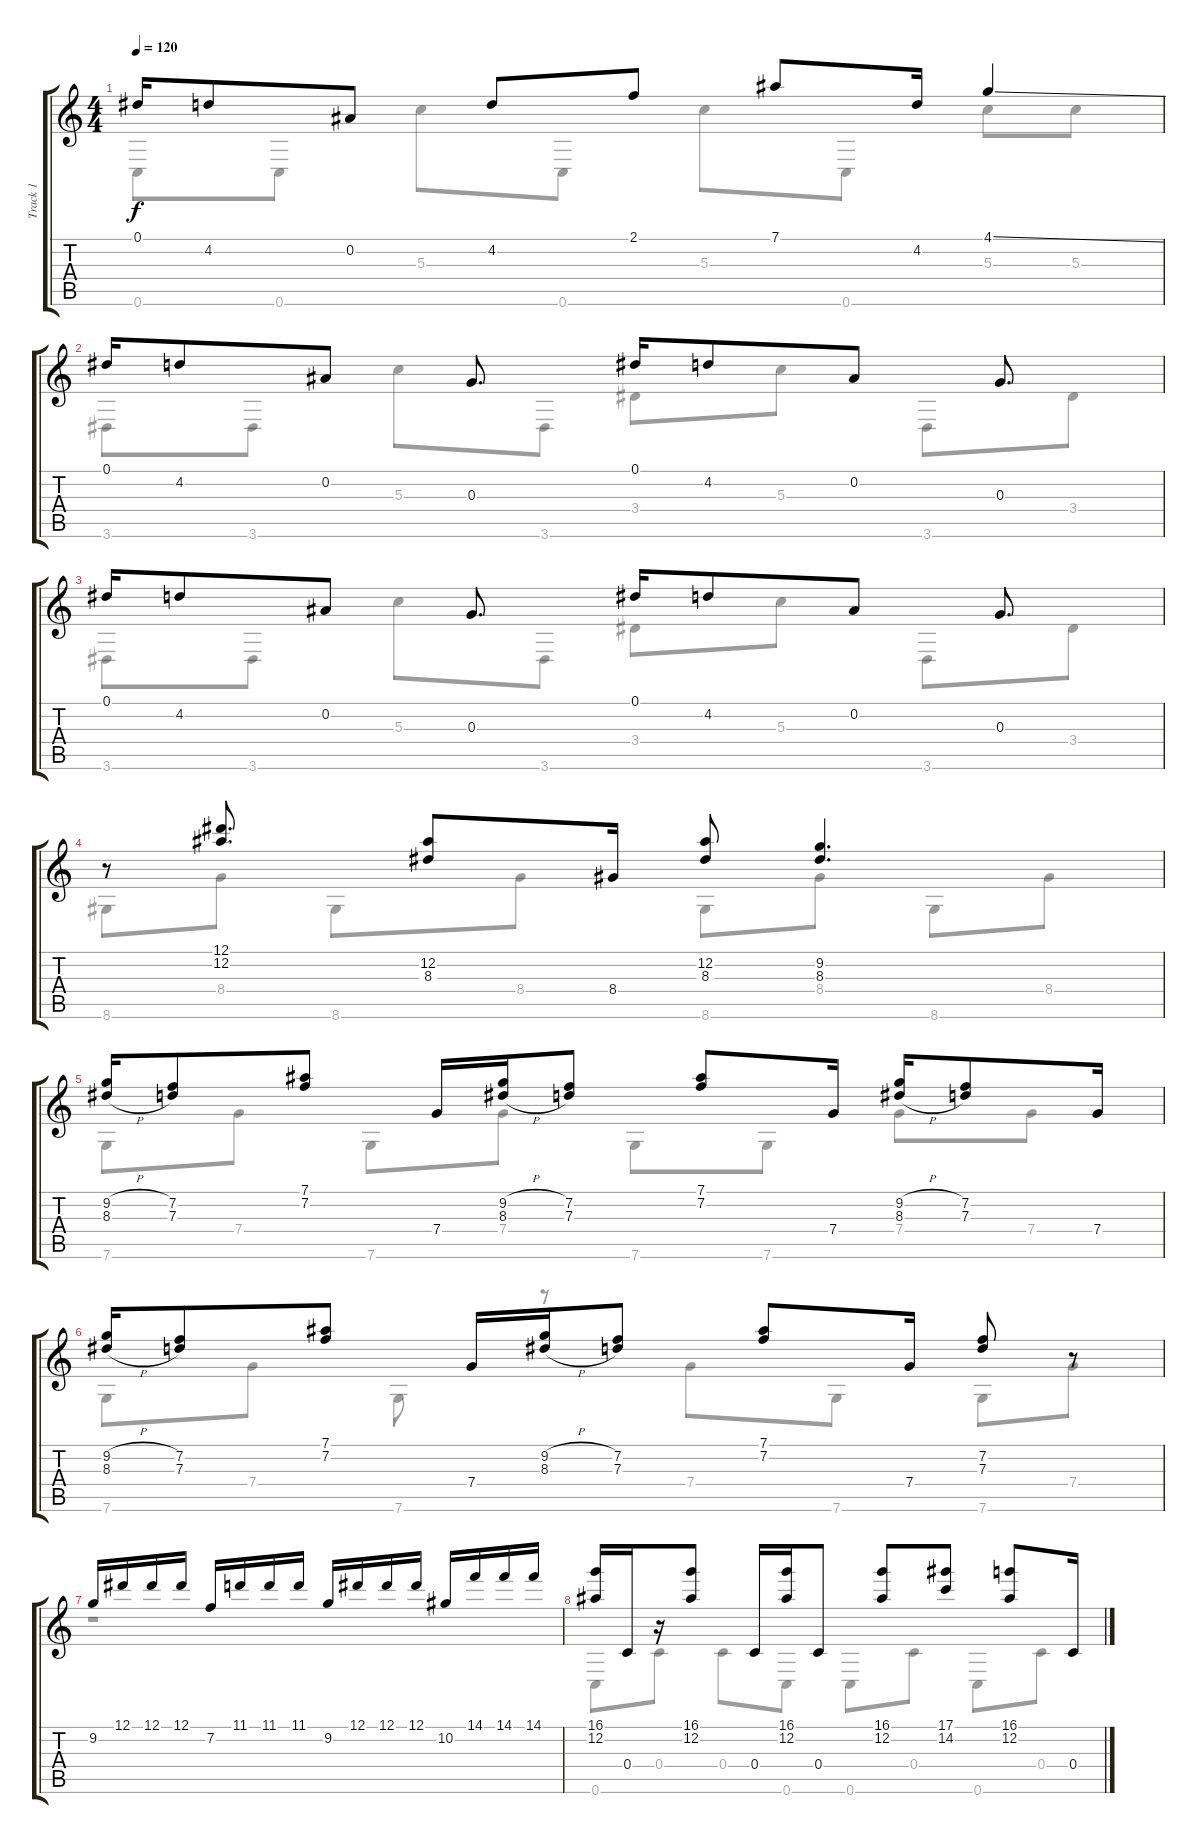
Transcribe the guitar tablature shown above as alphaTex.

\track ("Track 1" "Track 1") {instrument acousticguitarsteel}
\staff {score tabs}
\tuning (Eb4 Bb3 G3 C3 G2 C2) {hide}
\voice
\ts (4 4)
\tempo 120
\clef g2
\ks c
0.1.16{dy f} 4.2.8 0.2.8 4.2.8 2.1.8 7.1.8 4.2.16 4.1{ss}.4 |
0.1.16 4.2.8 0.2.8 0.3.8{d} 0.1.16 4.2.8 0.2.8 0.3.8{d} |
0.1.16 4.2.8 0.2.8 0.3.8{d} 0.1.16 4.2.8 0.2.8 0.3.8{d} |
r.8 (12.1 12.2).8{d} (12.2 8.3).8 8.4.16 (12.2 8.3).8 (9.2 8.3).4{d} |
(9.2{h} 8.3{h}).16 (7.2 7.3).8 (7.1 7.2).8 7.4.16 (9.2{h} 8.3{h}).16 (7.2 7.3).8 (7.1 7.2).8 7.4.16 (9.2{h} 8.3{h}).16 (7.2 7.3).8 7.4.16 |
(9.2{h} 8.3{h}).16 (7.2 7.3).8 (7.1 7.2).8 7.4.16 (9.2{h} 8.3{h}).16 (7.2 7.3).8 (7.1 7.2).8 7.4.16 (7.2 7.3).8 r.8 |
9.2.16 12.1.16 12.1.16 12.1.16 7.2.16 11.1.16 11.1.16 11.1.16 9.2.16 12.1.16 12.1.16 12.1.16 10.2.16 14.1.16 14.1.16 14.1.16 |
(16.1 12.2).16 0.4.16 r.16 (16.1 12.2).8 0.4.16 (16.1 12.2).16 0.4.8 (16.1 12.2).8 (17.1 14.2).8 (16.1 12.2).8 0.4.16
\voice
\clef g2
\ottava regular
\simile none
\ks c
0.6.8{dy f} 0.6.8 5.3.8 0.6.8 5.3.8 0.6.8 5.3.8 5.3.8 |
3.6.8 3.6.8 5.3.8 3.6.8 3.4.8 5.3.8 3.6.8 3.4.8 |
3.6.8 3.6.8 5.3.8 3.6.8 3.4.8 5.3.8 3.6.8 3.4.8 |
8.6.8 8.4.8 8.6.8 8.4.8 8.6.8 8.4.8 8.6.8 8.4.8 |
7.6.8 7.4.8 7.6.8 7.4.8 7.6.8 7.6.8 7.4.8 7.4.8 |
7.6.8 7.4.8 7.6.8 r.8 7.4.8 7.6.8 7.6.8 7.4.8 |
r.1 |
0.6.8 0.4.8 0.4.8 0.6.8 0.6.8 0.4.8 0.6.8 0.4.8
